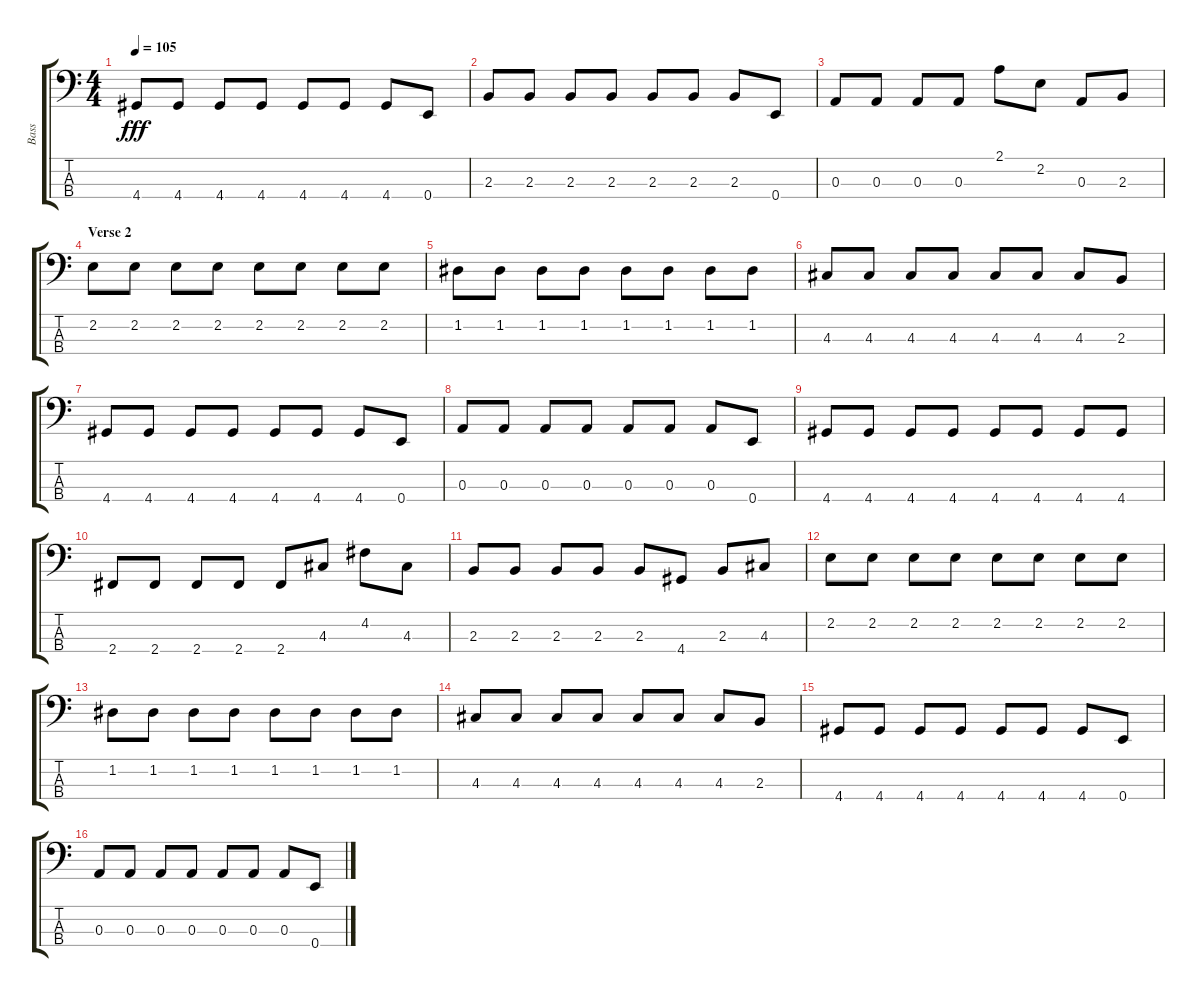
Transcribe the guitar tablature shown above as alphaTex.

\track ("Bass" "Bass") {instrument electricbassfinger}
\staff {score tabs}
\tuning (G2 D2 A1 E1) {hide}
\ts (4 4)
\tempo 105
\clef f4
\ks c
4.4.8{dy fff} 4.4.8 4.4.8 4.4.8 4.4.8 4.4.8 4.4.8 0.4.8 |
2.3.8 2.3.8 2.3.8 2.3.8 2.3.8 2.3.8 2.3.8 0.4.8 |
0.3.8 0.3.8 0.3.8 0.3.8 2.1.8 2.2.8 0.3.8 2.3.8 |
\section ("" "Verse 2")
2.2.8 2.2.8 2.2.8 2.2.8 2.2.8 2.2.8 2.2.8 2.2.8 |
1.2.8 1.2.8 1.2.8 1.2.8 1.2.8 1.2.8 1.2.8 1.2.8 |
4.3.8 4.3.8 4.3.8 4.3.8 4.3.8 4.3.8 4.3.8 2.3.8 |
4.4.8 4.4.8 4.4.8 4.4.8 4.4.8 4.4.8 4.4.8 0.4.8 |
0.3.8 0.3.8 0.3.8 0.3.8 0.3.8 0.3.8 0.3.8 0.4.8 |
4.4.8 4.4.8 4.4.8 4.4.8 4.4.8 4.4.8 4.4.8 4.4.8 |
2.4.8 2.4.8 2.4.8 2.4.8 2.4.8 4.3.8 4.2.8 4.3.8 |
2.3.8 2.3.8 2.3.8 2.3.8 2.3.8 4.4.8 2.3.8 4.3.8 |
2.2.8 2.2.8 2.2.8 2.2.8 2.2.8 2.2.8 2.2.8 2.2.8 |
1.2.8 1.2.8 1.2.8 1.2.8 1.2.8 1.2.8 1.2.8 1.2.8 |
4.3.8 4.3.8 4.3.8 4.3.8 4.3.8 4.3.8 4.3.8 2.3.8 |
4.4.8 4.4.8 4.4.8 4.4.8 4.4.8 4.4.8 4.4.8 0.4.8 |
0.3.8 0.3.8 0.3.8 0.3.8 0.3.8 0.3.8 0.3.8 0.4.8
